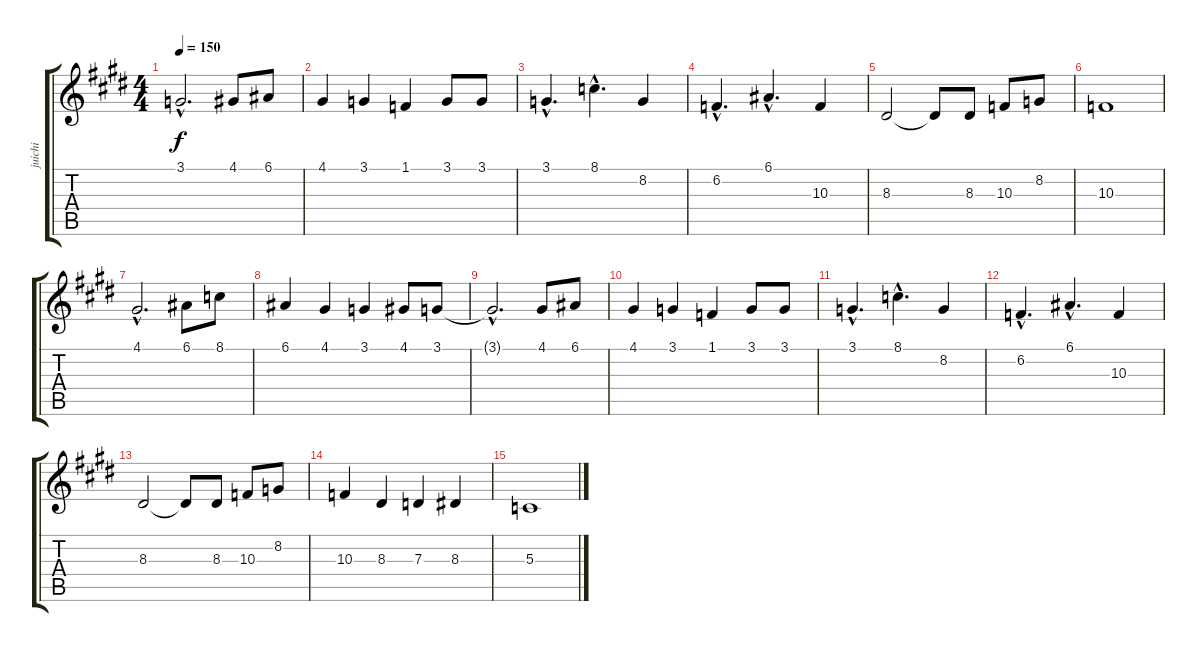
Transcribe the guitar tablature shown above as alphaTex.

\track ("juichi" "juichi") {instrument altosax}
\staff {score tabs}
\tuning (E4 B3 G3 D3 A2 E2) {hide}
\ts (4 4)
\tempo 150
\clef g2
\ks c#minor
3.1{hac t}.2{d dy f} 4.1.8 6.1.8 |
4.1.4 3.1.4 1.1.4 3.1.8 3.1.8 |
3.1{hac}.4{d} 8.1{hac}.4{d} 8.2.4 |
6.2{hac}.4{d} 6.1{hac}.4{d} 10.3.4 |
8.3.2 8.3{t}.8 8.3.8 10.3.8 8.2.8 |
10.3.1 |
4.1{hac}.2{d} 6.1.8 8.1.8 |
6.1.4 4.1.4 3.1.4 4.1.8 3.1.8 |
3.1{hac t}.2{d} 4.1.8 6.1.8 |
4.1.4 3.1.4 1.1.4 3.1.8 3.1.8 |
3.1{hac}.4{d} 8.1{hac}.4{d} 8.2.4 |
6.2{hac}.4{d} 6.1{hac}.4{d} 10.3.4 |
8.3.2 8.3{t}.8 8.3.8 10.3.8 8.2.8 |
10.3.4 8.3.4 7.3.4 8.3.4 |
5.3.1
